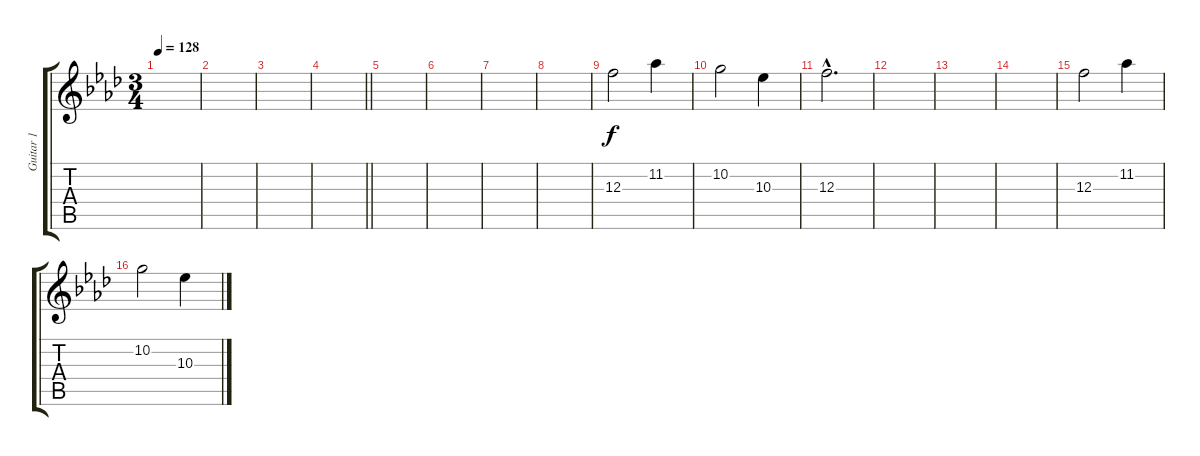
\track ("Guitar 1" "Guitar 1") {instrument acousticguitarsteel}
\staff {score tabs}
\tuning (D4 A3 F3 C3 G2 D2) {hide}
\ts (3 4)
\tempo 128
\clef g2
\ks fminor
|
|
|
\barLineRight lightlight
|
|
|
|
|
12.3.2 11.2.4 |
10.2.2 10.3.4 |
12.3{hac}.2{d} |
|
|
|
12.3.2 11.2.4 |
10.2.2 10.3.4
